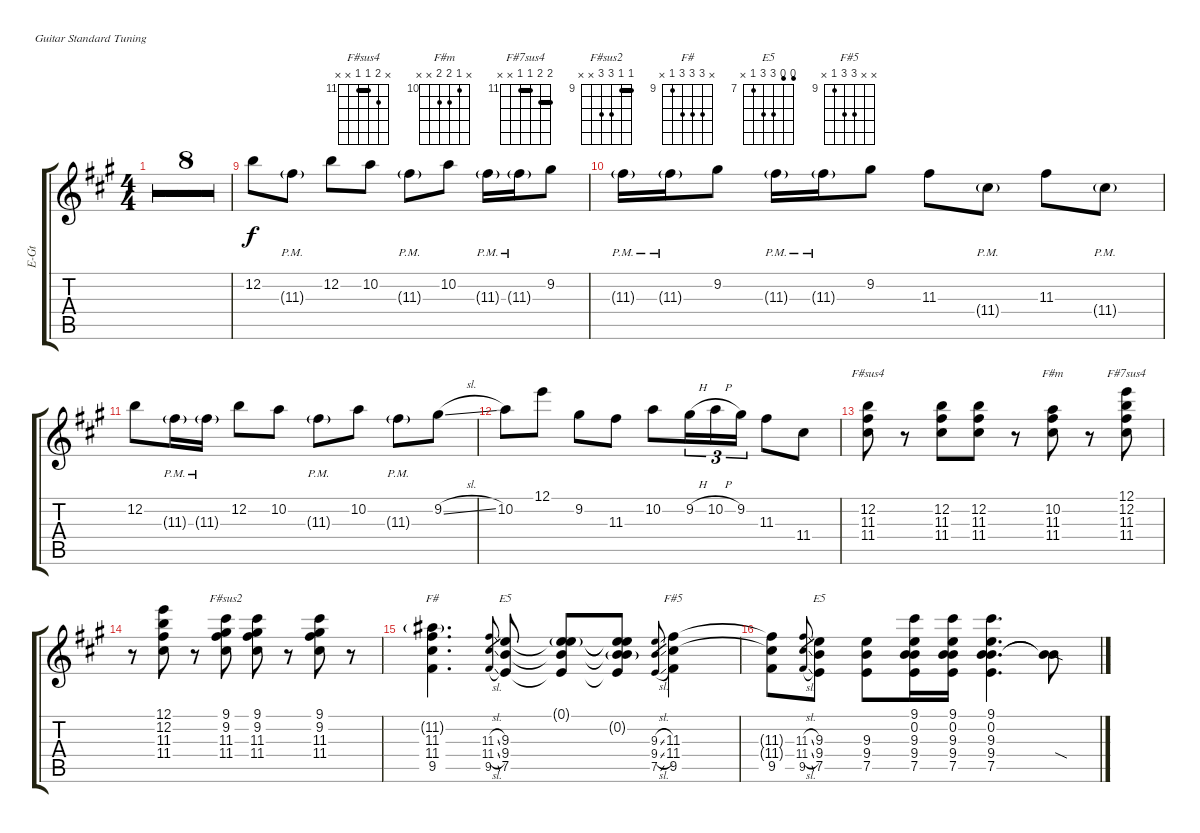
\defaultSystemsLayout 4
\bracketExtendMode groupsimilarinstruments
\otherSystemsTrackNameOrientation horizontal
\track ("Rhythm Guitar I" "E-Gt") {multiBarRest instrument distortionguitar}
\staff {score tabs}
\tuning (E4 B3 G3 D3 A2 E2)
\chord ("F#sus4" x 12 11 11 x x) {firstfret 11 showfingering false barre 11}
\chord ("F#m" x 10 11 11 x x) {firstfret 10 showfingering false}
\chord ("F#7sus4" 12 12 11 11 x x) {firstfret 11 showfingering false barre (11 12)}
\chord ("F#sus2" 9 9 11 11 x x) {firstfret 9 showfingering false barre 9}
\chord ("F#" x 11 11 11 9 x) {firstfret 9 showfingering false}
\chord ("E5" 6 6 9 9 7 x) {firstfret 7 showfingering false}
\chord ("F#5" x x 11 11 9 x) {firstfret 9 showfingering false}
\ts (4 4)
\tempo 128
\clef g2
\ks a
r.1{dy f beam Down} |
r.1{beam Down} |
r.1{beam Down} |
r.1{beam Down} |
r.1{beam Down} |
r.1{beam Down} |
r.1{beam Down} |
r.1{beam Down} |
12.2{acc forcenatural}.8{beam Down} 11.3{g pm acc #}.8{beam Down} 12.2{acc forcenatural}.8{beam Down} 10.2{acc forcenatural}.8{beam Down} 11.3{g pm acc #}.8{beam Down} 10.2{acc forcenatural}.8{beam Down} 11.3{g pm acc #}.16{beam Down} 11.3{g pm acc #}.16{beam Down} 9.2{acc #}.8{beam Down} |
11.3{g pm acc #}.16{beam Down} 11.3{g pm acc #}.16{beam Down} 9.2{acc #}.8{beam Down} 11.3{g pm acc #}.16{beam Down} 11.3{g pm acc #}.16{beam Down} 9.2{acc #}.8{beam Down} 11.3{acc #}.8{beam Down} 11.4{g pm acc #}.8{beam Down} 11.3{acc #}.8{beam Down} 11.4{g pm acc #}.8{beam Down} |
12.2{acc forcenatural}.8{beam Down} 11.3{g pm acc #}.16{beam Down} 11.3{g pm acc #}.16{beam Down} 12.2{acc forcenatural}.8{beam Down} 10.2{acc forcenatural}.8{beam Down} 11.3{g pm acc #}.8{beam Down} 10.2{acc forcenatural}.8{beam Down} 11.3{g pm acc #}.8{beam Down} 9.2{sl acc #}.8{beam Down} |
10.2{acc forcenatural}.8{beam Down} 12.1{acc forcenatural}.8{beam Down} 9.2{acc #}.8{beam Down} 11.3{acc #}.8{beam Down} 10.2{acc forcenatural}.8{beam Down beam merge} 9.2{h acc #}.16{tu (3 2) beam Down} 10.2{h acc forcenatural}.16{tu (3 2) beam Down} 9.2{acc #}.16{tu (3 2) beam Down} 11.3{acc #}.8{beam Down} 11.4{acc #}.8{beam Down} |
(11.4{acc #} 11.3{acc #} 12.2{acc forcenatural}).8{ch "F#sus4" beam Down} r.8{beam Down} (11.4{acc #} 11.3{acc #} 12.2{acc forcenatural}).8{beam Down} (11.4{acc #} 11.3{acc #} 12.2{acc forcenatural}).8{beam Down} r.8{beam Down} (11.4{acc #} 11.3{acc #} 10.2{acc forcenatural}).8{ch "F#m" beam Down} r.8{beam Down} (11.4{acc #} 11.3{acc #} 12.2{acc forcenatural} 12.1{acc forcenatural}).8{ch "F#7sus4" beam Down} |
r.8{beam Down} (12.1{acc forcenatural} 12.2{acc forcenatural} 11.3{acc #} 11.4{acc #}).8{beam Down} r.8{beam Down} (9.1{acc #} 9.2{acc #} 11.4{acc #} 11.3{acc #}).8{ch "F#sus2" beam Down} (9.1{acc #} 9.2{acc #} 11.3{acc #} 11.4{acc #}).8{beam Down} r.8{beam Down} (9.1{acc #} 9.2{acc #} 11.4{acc #} 11.3{acc #}).8{beam Down} r.8{beam Down} |
(11.2{g acc #} 11.3{acc #} 11.4{acc #} 9.5{acc #}).4{d ch "F#" beam Down} (11.4{sl acc #} 11.3{sl acc #} 9.5{sl acc #}).8{gr beam Up} (9.3{acc forcenatural} 9.4{acc forcenatural} 7.5{acc forcenatural}).8{ch "E5" beam Up} (0.1{g acc forcenatural} 9.3{t acc forcenatural} 9.4{t acc forcenatural} 7.5{t acc forcenatural}).8{beam Up} (0.2{g acc forcenatural} 9.3{t acc forcenatural} 9.4{t acc forcenatural} 0.1{t acc forcenatural} 7.5{t acc forcenatural}).8{beam Up} (9.3{sl acc forcenatural} 9.4{sl acc forcenatural} 7.5{sl acc forcenatural}).8{gr beam Up} (11.3{acc #} 11.4{acc #} 9.5{acc #}).4{ch "F#5" beam Down} |
(11.3{t acc #} 11.4{t acc #} 9.5{acc #}).8{beam Down} (11.4{sl acc #} 11.3{sl acc #} 9.5{sl acc #}).8{gr beam Up} (9.3{acc forcenatural} 9.4{acc forcenatural} 7.5{acc forcenatural}).8{ch "E5" beam Down} (7.5{acc forcenatural} 9.4{acc forcenatural} 9.3{acc forcenatural}).8{beam Down} (9.1{acc #} 0.2{acc forcenatural} 9.3{acc forcenatural} 9.4{acc forcenatural} 7.5{acc forcenatural}).16{beam Down} (9.1{acc #} 0.2{acc forcenatural} 9.3{acc forcenatural} 9.4{acc forcenatural} 7.5{acc forcenatural}).16{beam Down} (9.1{acc #} 0.2{acc forcenatural} 9.3{acc forcenatural} 9.4{acc forcenatural} 7.5{acc forcenatural}).4{d beam Down} (0.2{t acc forcenatural} 9.4{sod t acc forcenatural}).8{beam Down}
